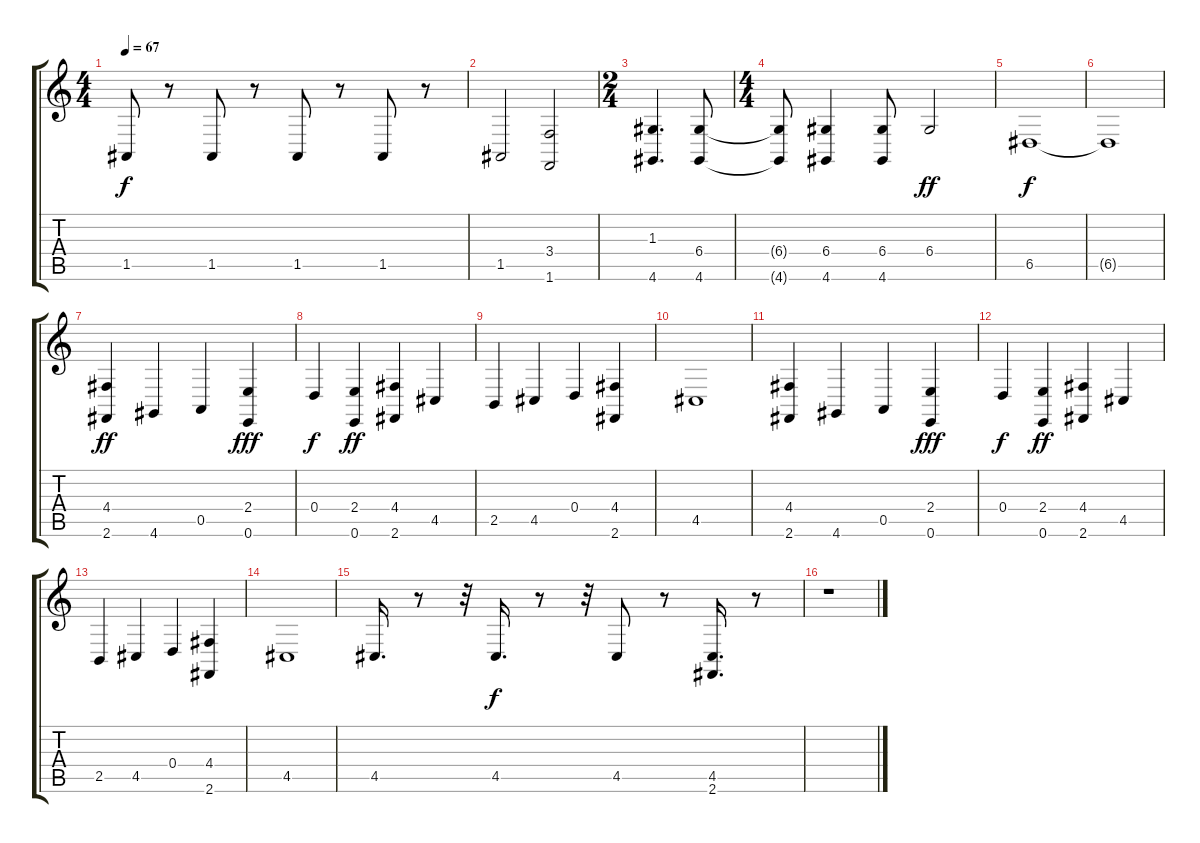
\track "" {instrument stringensemble1}
\staff {score tabs}
\tuning (E4 B3 G3 D3 A2 E2) {hide}
\ts (4 4)
\tempo 67
\clef g2
\ks c
1.5.8{dy f} r.8 1.5.8 r.8 1.5.8 r.8 1.5.8 r.8 |
1.5.2 (3.4 1.6).2 |
\ts (2 4)
(1.3 4.6).4{d} (6.4 4.6).8 |
\ts (4 4)
(6.4{t} 4.6{t}).8 (6.4 4.6).4 (6.4 4.6).8 6.4.2{dy ff} |
6.5.1{dy f} |
6.5{t}.1 |
(4.4 2.6).4{dy ff} 4.6.4 0.5.4 (2.4 0.6).4{dy fff} |
0.4.4{dy f} (2.4 0.6).4{dy ff} (4.4 2.6).4 4.5.4 |
2.5.4 4.5.4 0.4.4 (4.4 2.6).4 |
4.5.1 |
(4.4 2.6).4 4.6.4 0.5.4 (2.4 0.6).4{dy fff} |
0.4.4{dy f} (2.4 0.6).4{dy ff} (4.4 2.6).4 4.5.4 |
2.5.4 4.5.4 0.4.4 (4.4 2.6).4 |
4.5.1 |
4.5.16{d} r.8 r.32 4.5.16{d dy f} r.8 r.32 4.5.8 r.8 (4.5 2.6).16{d} r.8 |
r.1
